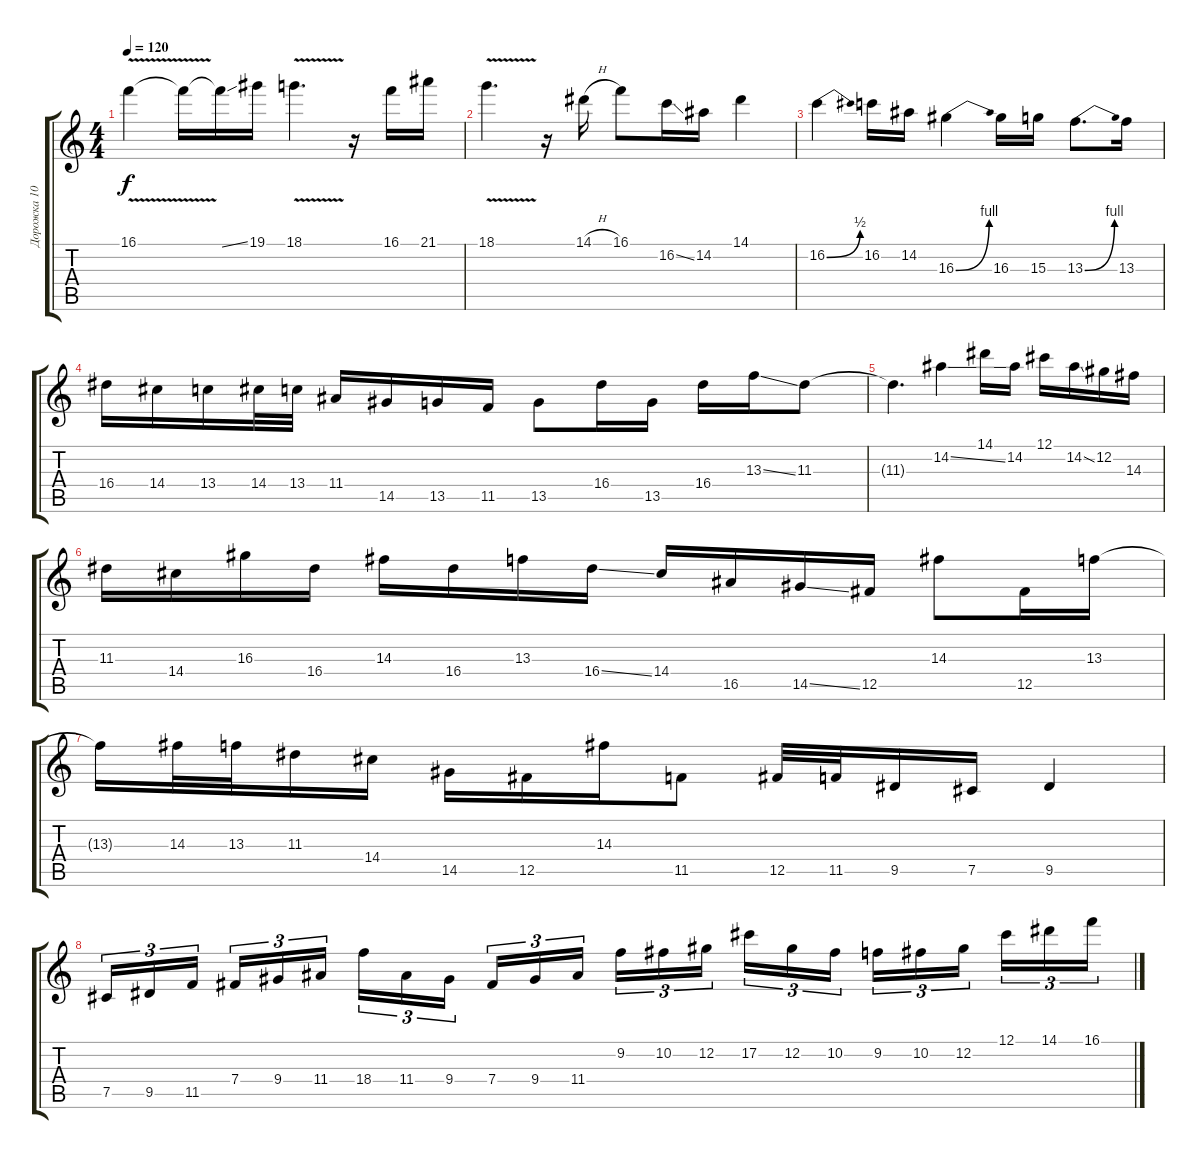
\track ("Дорожка 10" "Дорожка 10") {instrument overdrivenguitar}
\staff {score tabs}
\tuning (Db4 Ab3 E3 B2 Gb2 B1) {hide}
\ts (4 4)
\tempo 120
\clef g2
\ks c
16.1{v}.4{dy f} 16.1{t}.16 16.1{ss t}.16 19.1.16 18.1{v}.4{d} r.16 16.1.16 21.1.16 |
18.1{v}.4{d} r.16 14.1{h}.16 16.1.8 16.2{ss}.16 14.2.16 14.1.4 |
16.2{be (bend 0 0 60 2)}.4 16.2.16 14.2.16 16.3{be (bend 0 0 60 4)}.4 16.3.16 15.3.16 13.3{be (bend 0 0 60 4)}.8{d} 13.3.16 |
16.4.16 14.4.16 13.4.16 14.4.32 13.4.32 11.4.16 14.5.16 13.5.16 11.5.16 13.5.8 16.4.16 13.5.16 16.4.16 13.3{ss}.16 11.3.8 |
11.3{t}.4{d} 14.2{ss}.4 14.1.16 14.2.16 12.1.16 14.2{ss}.16 12.2.16 14.3.16 |
11.3.16 14.4.16 16.3.16 16.4.16 14.3.16 16.4.16 13.3.16 16.4{ss}.16 14.4.16 16.5.16 14.5{ss}.16 12.5.16 14.3.8 12.5.16 13.3.16 |
13.3{t}.16 14.3.32 13.3.32 11.3.16 14.4.16 14.5.16 12.5.16 14.3.16 11.5.8 12.5.32 11.5.32 9.5.16 7.5.16 9.5.4 |
7.5.16{tu (3 2)} 9.5.16{tu (3 2)} 11.5.16{tu (3 2)} 7.4.16{tu (3 2)} 9.4.16{tu (3 2)} 11.4.16{tu (3 2)} 18.4.16{tu (3 2)} 11.4.16{tu (3 2)} 9.4.16{tu (3 2)} 7.4.16{tu (3 2)} 9.4.16{tu (3 2)} 11.4.16{tu (3 2)} 9.2.16{tu (3 2)} 10.2.16{tu (3 2)} 12.2.16{tu (3 2)} 17.2.16{tu (3 2)} 12.2.16{tu (3 2)} 10.2.16{tu (3 2)} 9.2.16{tu (3 2)} 10.2.16{tu (3 2)} 12.2.16{tu (3 2)} 12.1.16{tu (3 2)} 14.1.16{tu (3 2)} 16.1.16{tu (3 2)}
